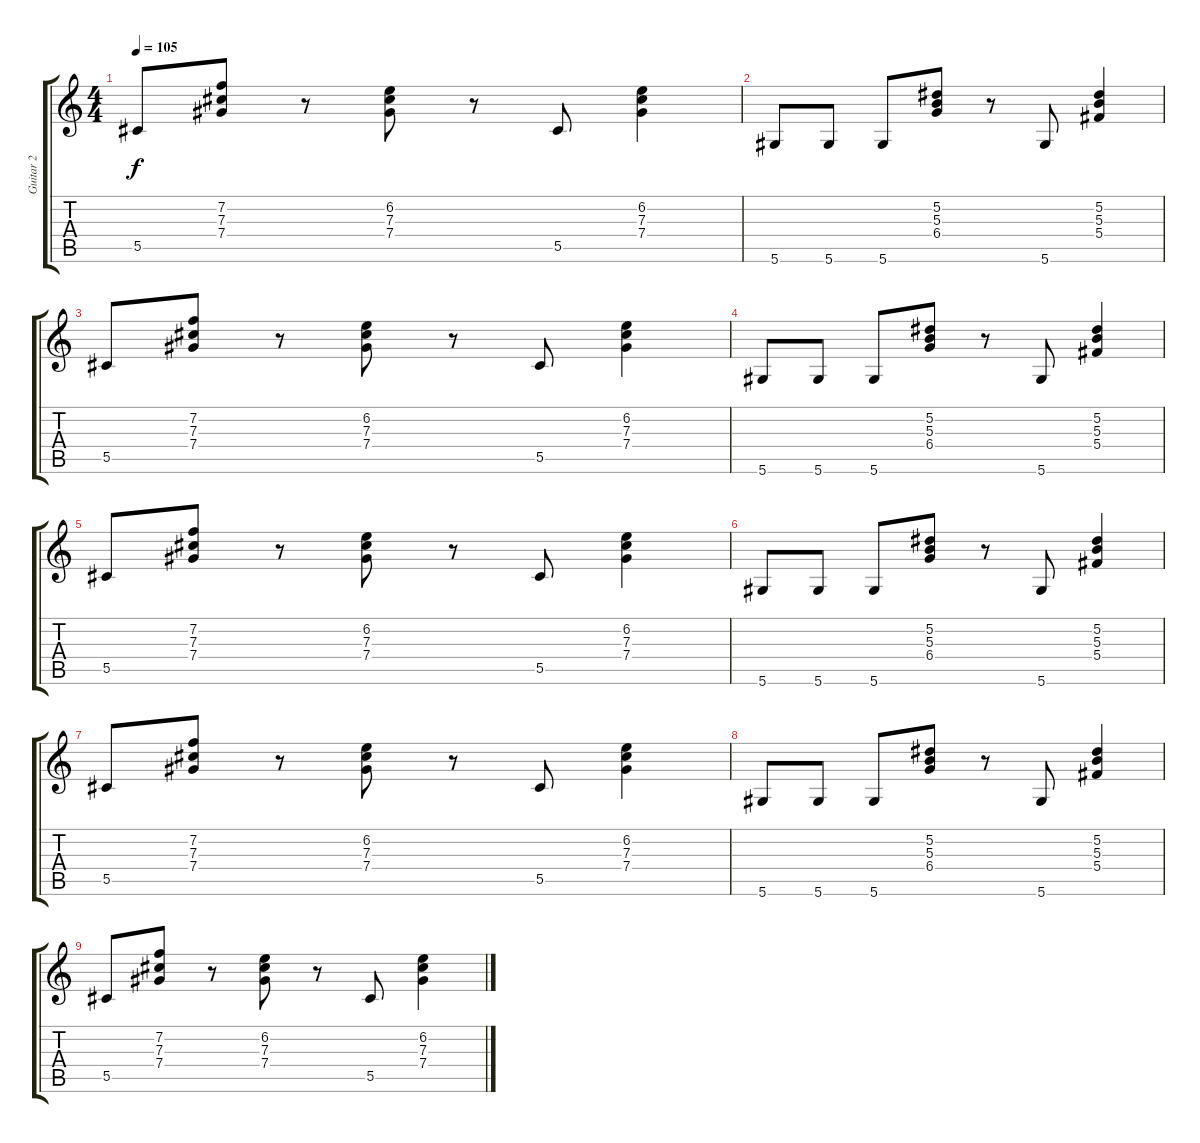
\track ("Guitar 2" "Guitar 2") {instrument distortionguitar}
\staff {score tabs}
\tuning (Eb4 Bb3 Gb3 Db3 Ab2 Eb2) {hide}
\ts (4 4)
\tempo 105
\clef g2
\ks c
5.5.8{dy f} (7.2 7.3 7.4).8 r.8 (6.2 7.3 7.4).8 r.8 5.5.8 (6.2 7.3 7.4).4 |
5.6.8 5.6.8 5.6.8 (5.2 5.3 6.4).8 r.8 5.6.8 (5.2 5.3 5.4).4 |
5.5.8 (7.2 7.3 7.4).8 r.8 (6.2 7.3 7.4).8 r.8 5.5.8 (6.2 7.3 7.4).4 |
5.6.8 5.6.8 5.6.8 (5.2 5.3 6.4).8 r.8 5.6.8 (5.2 5.3 5.4).4 |
5.5.8 (7.2 7.3 7.4).8 r.8 (6.2 7.3 7.4).8 r.8 5.5.8 (6.2 7.3 7.4).4 |
5.6.8 5.6.8 5.6.8 (5.2 5.3 6.4).8 r.8 5.6.8 (5.2 5.3 5.4).4 |
5.5.8 (7.2 7.3 7.4).8 r.8 (6.2 7.3 7.4).8 r.8 5.5.8 (6.2 7.3 7.4).4 |
5.6.8 5.6.8 5.6.8 (5.2 5.3 6.4).8 r.8 5.6.8 (5.2 5.3 5.4).4 |
5.5.8 (7.2 7.3 7.4).8 r.8 (6.2 7.3 7.4).8 r.8 5.5.8 (6.2 7.3 7.4).4
